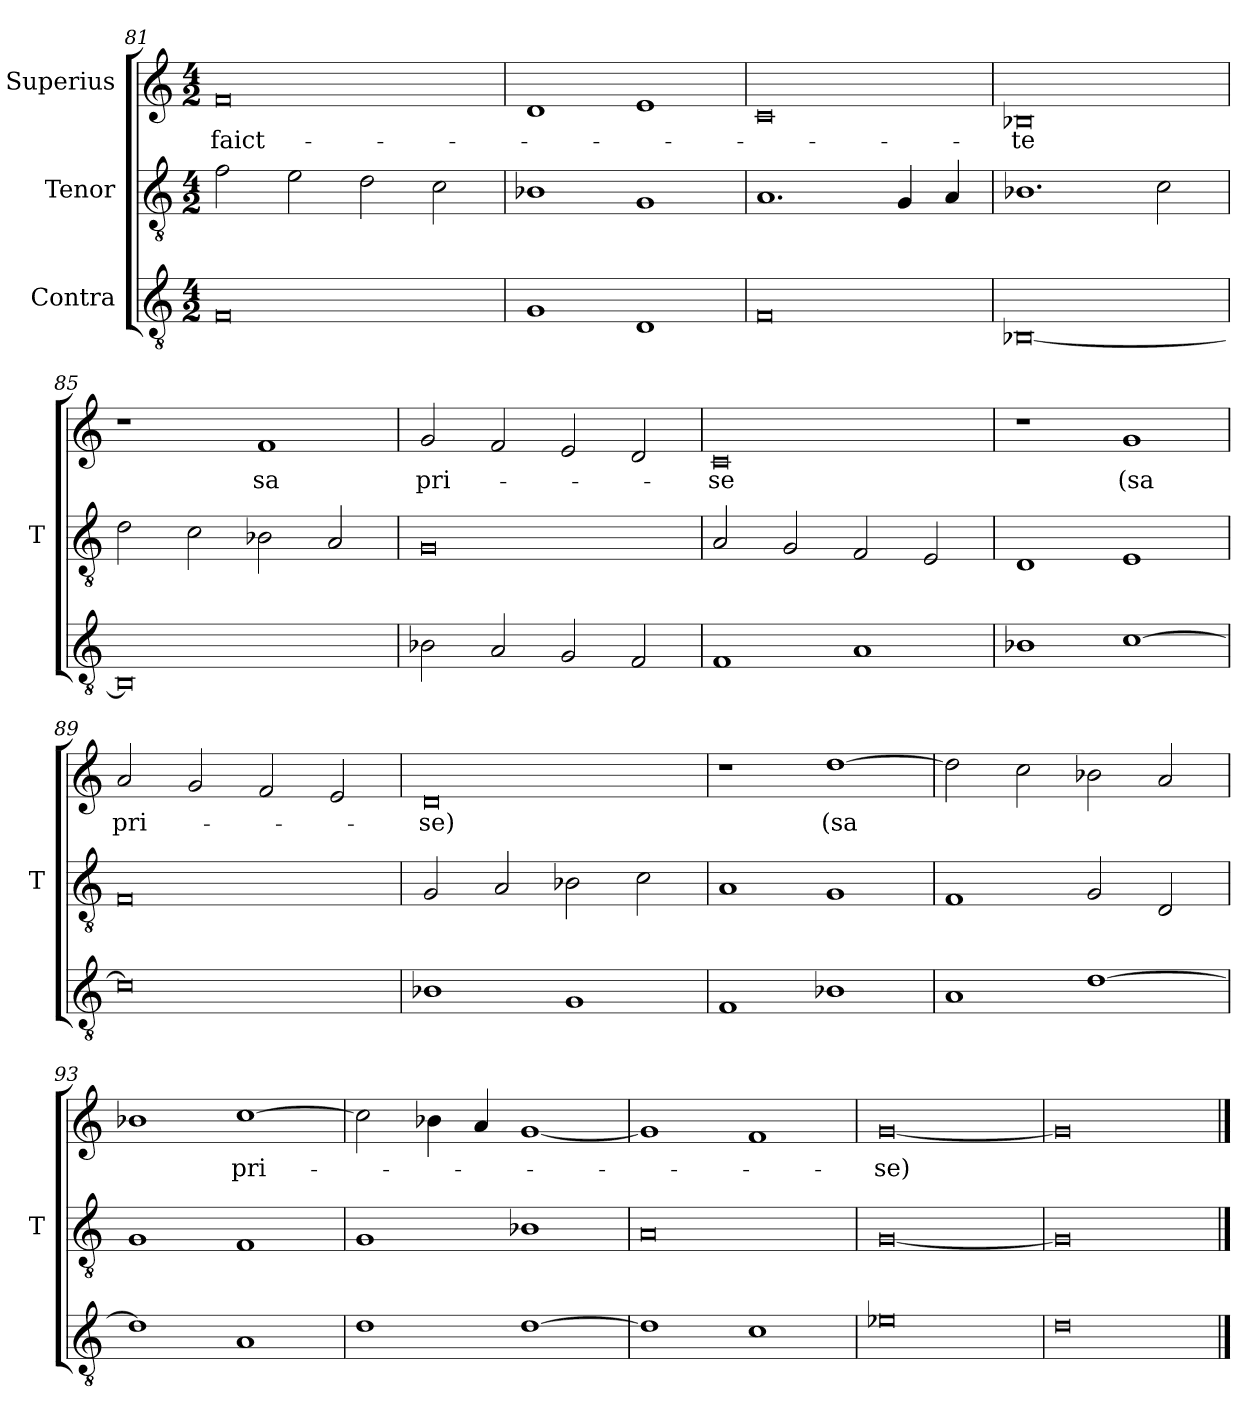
**kern	**kern	**kern	**text
*part3	*part2	*part1	*part1
*staff3	*staff2	*staff1	*staff1
*I"Contra	*I"Tenor	*I"Superius	*
*	*I'T	*	*
*clefGv2	*clefGv2	*clefG2	*
*M4/2	*M4/2	*M4/2	*
=81	=81	=81	=81
0F	2f	0f	faict-
.	2e	.	.
.	2d	.	.
.	2c	.	.
=82	=82	=82	=82
1G	1B-X	1d	.
1D	1G	1e	.
=83	=83	=83	=83
0F	1.A	0c	.
.	4G	.	.
.	4A	.	.
=84	=84	=84	=84
[0BB-X	1.B-X	0B-X	-te
.	2c	.	.
=85	=85	=85	=85
0BB-]	2d	1r	.
.	2c	.	.
.	2B-X	1f	-sa
.	2A	.	.
=86	=86	=86	=86
2B-X	0G	2g	pri-
2A	.	2f	.
2G	.	2e	.
2F	.	2d	.
=87	=87	=87	=87
1F	2A	0c	-se
.	2G	.	.
1A	2F	.	.
.	2E	.	.
=88	=88	=88	=88
1B-X	1D	1r	.
[1c	1E	1g	-(sa
=89	=89	=89	=89
0c]	0F	2a	pri-
.	.	2g	.
.	.	2f	.
.	.	2e	.
=90	=90	=90	=90
1B-X	2G	0d	-se)
.	2A	.	.
1G	2B-X	.	.
.	2c	.	.
=91	=91	=91	=91
1F	1A	1r	.
1B-X	1G	[1dd	-(sa
=92	=92	=92	=92
1A	1F	2dd]	.
.	.	2cc	.
[1d	2G	2b-X	.
.	2D	2a	.
=93	=93	=93	=93
1d]	1G	1b-X	.
1A	1F	[1cc	pri-
=94	=94	=94	=94
1d	1G	2cc]	.
.	.	4b-X	.
.	.	4a	.
[1d	1B-X	[1g	.
=95	=95	=95	=95
1d]	0A	1g]	.
1c	.	1f	.
=96	=96	=96	=96
0e-X	[0G	[0g	-se)
=97	=97	=97	=97
0d	0G]	0g]	.
==	==	==	==
*-	*-	*-	*-
